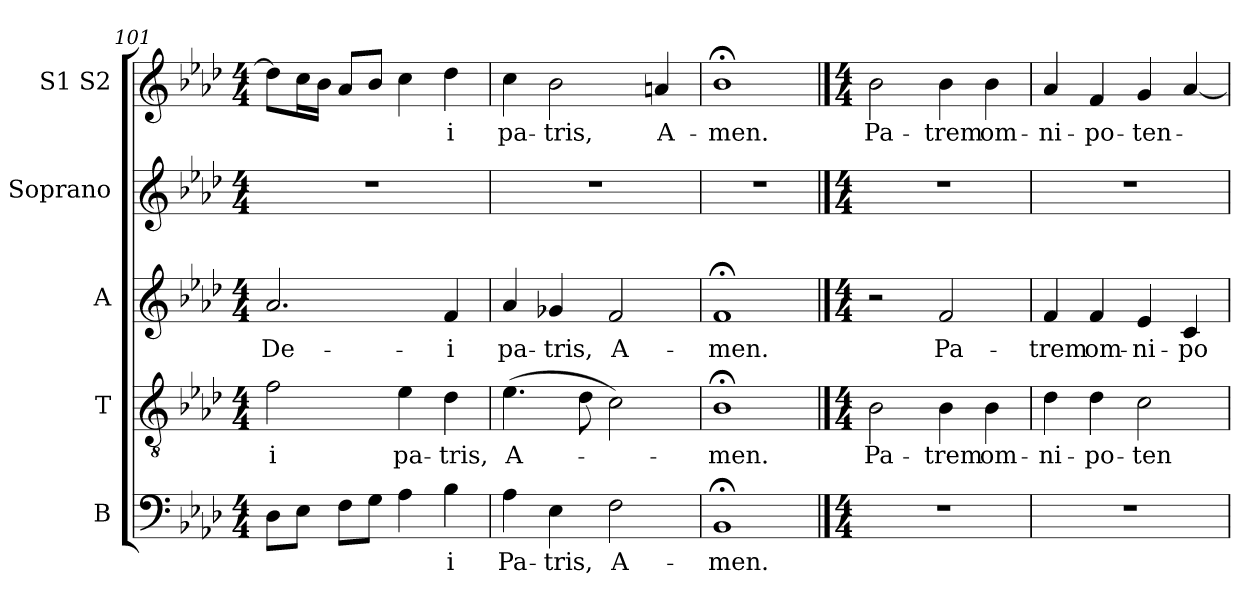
**kern	**text	**kern	**text	**kern	**text	**kern	**kern	**text
*part5	*part5	*part4	*part4	*part3	*part3	*part2	*part1	*part1
*staff5	*staff5	*staff4	*staff4	*staff3	*staff3	*staff2	*staff1	*staff1
*I"B	*	*I"T	*	*I"A	*	*I"Soprano	*I"S1 S2	*
*clefF4	*	*clefGv2	*	*clefG2	*	*clefG2	*clefG2	*
*	*	*ITrd7c12	*	*	*	*	*	*
*k[b-e-a-d-]	*	*k[b-e-a-d-]	*	*k[b-e-a-d-]	*	*k[b-e-a-d-]	*k[b-e-a-d-]	*
*f:	*	*f:	*	*f:	*	*f:	*f:	*
*M4/4	*	*M4/4	*	*M4/4	*	*M4/4	*M4/4	*
=101	=101	=101	=101	=101	=101	=101	=101	=101
!	!	!	!LO:LY:b:color=#000000	!	!	!	!	!
!	!	!	!	!	!LO:LY:b:color=#000000	!	!	!
8D-i\L	.	2Fi\	-i	2.a-i/	De-	1r	8dd-i\L]	.
8E-i\J	.	.	.	.	.	.	16cci\L	.
.	.	.	.	.	.	.	16b-i\JJ	.
8Fi\L	.	.	.	.	.	.	8a-i/L	.
8Gi\J	.	.	.	.	.	.	8b-i/J	.
!	!	!	!LO:LY:b:color=#000000	!	!	!	!	!
4A-i\	.	4E-i\	pa-	.	.	.	4cci\	.
!	!LO:LY:b:color=#000000	!	!	!	!	!	!	!
!	!	!	!LO:LY:b:color=#000000	!	!	!	!	!
!	!	!	!	!	!LO:LY:b:color=#000000	!	!	!
!	!	!	!	!	!	!	!	!LO:LY:b:color=#000000
4B-i\	-i	4D-i\	-tris,	4fi/	-i	.	4dd-i\	-i
=102	=102	=102	=102	=102	=102	=102	=102	=102
!	!LO:LY:b:color=#000000	!	!	!	!	!	!	!
!	!	!	!LO:LY:b:color=#000000	!	!	!	!	!
!	!	!	!	!	!LO:LY:b:color=#000000	!	!	!
!	!	!	!	!	!	!	!	!LO:LY:b:color=#000000
4A-i\	Pa-	(4.E-i\	A-	4a-i/	pa-	1r	4cci\	pa-
!	!LO:LY:b:color=#000000	!	!	!	!	!	!	!
!	!	!	!	!	!LO:LY:b:color=#000000	!	!	!
!	!	!	!	!	!	!	!	!LO:LY:b:color=#000000
4E-i\	-tris,	.	.	4g-Xi/	-tris,	.	2b-i\	-tris,
.	.	8D-i\	.	.	.	.	.	.
!	!LO:LY:b:color=#000000	!	!	!	!	!	!	!
!	!	!	!	!	!LO:LY:b:color=#000000	!	!	!
2Fi\	A-	2Ci\)	.	2fi/	A-	.	.	.
!	!	!	!	!	!	!	!	!LO:LY:b:color=#000000
.	.	.	.	.	.	.	4ani/	A-
=103	=103	=103	=103	=103	=103	=103	=103	=103
!	!LO:LY:b:color=#000000	!	!	!	!	!	!	!
!	!	!	!LO:LY:b:color=#000000	!	!	!	!	!
!	!	!	!	!	!LO:LY:b:color=#000000	!	!	!
!	!	!	!	!	!	!	!	!LO:LY:b:color=#000000
1BB-;i	-men.	1BB-;i	-men.	1f;i	-men.	1r	1b-;i	-men.
!!LO:PB:g=z
==104	==104	==104	==104	==104	==104	==104	==104	==104
*M4/4	*	*M4/4	*	*M4/4	*	*M4/4	*M4/4	*
!	!	!	!LO:LY:b:color=#000000	!	!	!	!	!
*	*	*	*	*	*	*	*MM120	*
!	!	!	!	!	!	!	!	!LO:LY:b:color=#000000
1r	.	2BB-i\	Pa-	2r	.	1r	2b-i\	Pa-
!	!	!	!LO:LY:b:color=#000000	!	!	!	!	!
!	!	!	!	!	!LO:LY:b:color=#000000	!	!	!
!	!	!	!	!	!	!	!	!LO:LY:b:color=#000000
.	.	4BB-i\	-trem	2fi/	Pa-	.	4b-i\	-trem
!	!	!	!LO:LY:b:color=#000000	!	!	!	!	!
!	!	!	!	!	!	!	!	!LO:LY:b:color=#000000
.	.	4BB-i\	om-	.	.	.	4b-i\	om-
=105	=105	=105	=105	=105	=105	=105	=105	=105
!	!	!	!LO:LY:b:color=#000000	!	!	!	!	!
!	!	!	!	!	!LO:LY:b:color=#000000	!	!	!
!	!	!	!	!	!	!	!	!LO:LY:b:color=#000000
1r	.	4D-i\	-ni-	4fi/	-trem	1r	4a-i/	-ni-
!	!	!	!LO:LY:b:color=#000000	!	!	!	!	!
!	!	!	!	!	!LO:LY:b:color=#000000	!	!	!
!	!	!	!	!	!	!	!	!LO:LY:b:color=#000000
.	.	4D-i\	-po-	4fi/	om-	.	4fi/	-po-
!	!	!	!LO:LY:b:color=#000000	!	!	!	!	!
!	!	!	!	!	!LO:LY:b:color=#000000	!	!	!
!	!	!	!	!	!	!	!	!LO:LY:b:color=#000000
.	.	2Ci\	-ten-	4e-i/	-ni-	.	4gi/	-ten-
!	!	!	!	!	!LO:LY:b:color=#000000	!	!	!
.	.	.	.	4ci/	-po-	.	[4a-i/	.
=	=	=	=	=	=	=	=	=
*-	*-	*-	*-	*-	*-	*-	*-	*-
